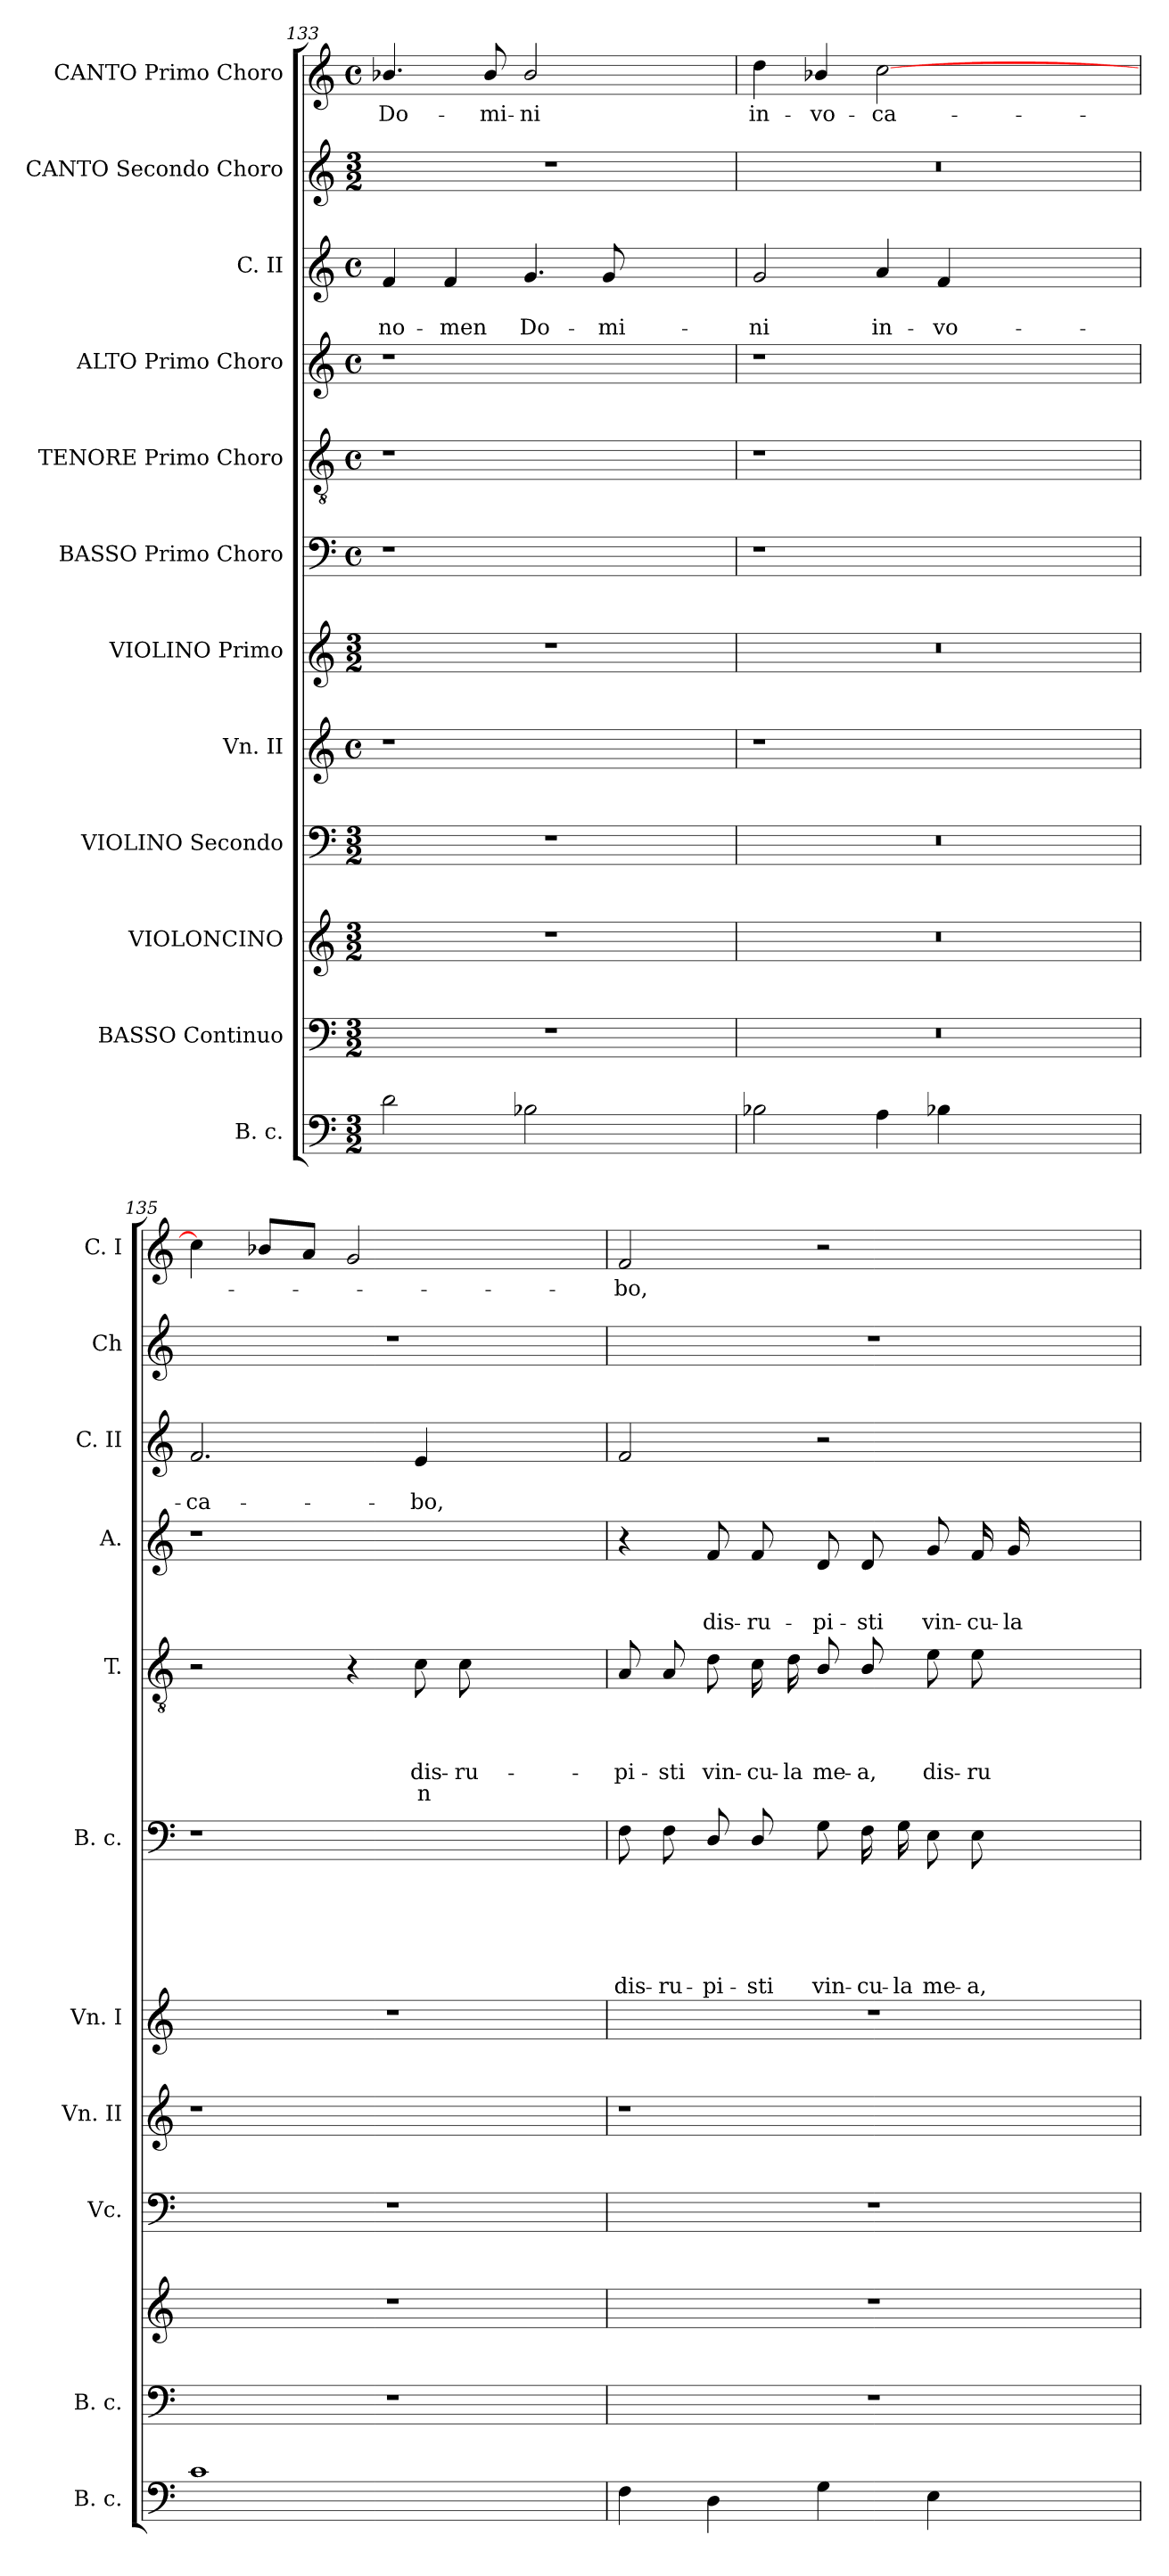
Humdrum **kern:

**kern	**kern	**kern	**kern	**kern	**kern	**kern	**text	**text	**text	**text	**text	**text	**kern	**text	**text	**text	**text	**text	**kern	**text	**text	**text	**kern	**text	**text	**kern	**kern	**text
*part12	*part11	*part10	*part9	*part8	*part7	*part6	*part6	*part6	*part6	*part6	*part6	*part6	*part5	*part5	*part5	*part5	*part5	*part5	*part4	*part4	*part4	*part4	*part3	*part3	*part3	*part2	*part1	*part1
*staff12	*staff11	*staff10	*staff9	*staff8	*staff7	*staff6	*staff6	*staff6	*staff6	*staff6	*staff6	*staff6	*staff5	*staff5	*staff5	*staff5	*staff5	*staff5	*staff4	*staff4	*staff4	*staff4	*staff3	*staff3	*staff3	*staff2	*staff1	*staff1
*I"B. c.	*I"BASSO Continuo	*I"VIOLONCINO	*I"VIOLINO Secondo	*I"Vn. II	*I"VIOLINO Primo	*I"BASSO Primo Choro	*	*	*	*	*	*	*I"TENORE Primo Choro	*	*	*	*	*	*I"ALTO Primo Choro	*	*	*	*I"C. II	*	*	*I"CANTO Secondo Choro	*I"CANTO Primo Choro	*
*I'B. c.	*I'B. c.	*	*I'Vc.	*I'Vn. II	*I'Vn. I	*I'B. c.	*	*	*	*	*	*	*I'T.	*	*	*	*	*	*I'A.	*	*	*	*I'C. II	*	*	*I'Ch	*I'C. I	*
*clefF4	*clefF4	*clefG2	*clefF4	*clefG2	*clefG2	*clefF4	*	*	*	*	*	*	*clefGv2	*	*	*	*	*	*clefG2	*	*	*	*clefG2	*	*	*clefG2	*clefG2	*
*	*ITrd7c12	*	*	*	*	*	*	*	*	*	*	*	*	*	*	*	*	*	*	*	*	*	*	*	*	*	*	*
*k[]	*k[]	*k[]	*k[]	*k[]	*k[]	*k[]	*	*	*	*	*	*	*k[]	*	*	*	*	*	*k[]	*	*	*	*k[]	*	*	*k[]	*k[]	*
*C:	*C:	*C:	*C:	*C:	*C:	*C:	*	*	*	*	*	*	*C:	*	*	*	*	*	*C:	*	*	*	*C:	*	*	*C:	*C:	*
*M3/2	*M3/2	*M3/2	*M3/2	*M4/4	*M3/2	*M4/4	*	*	*	*	*	*	*M4/4	*	*	*	*	*	*M4/4	*	*	*	*M4/4	*	*	*M3/2	*M4/4	*
*	*	*	*	*met(c)	*	*met(c)	*	*	*	*	*	*	*met(c)	*	*	*	*	*	*met(c)	*	*	*	*met(c)	*	*	*	*met(c)	*
=133	=133	=133	=133	=133	=133	=133	=133	=133	=133	=133	=133	=133	=133	=133	=133	=133	=133	=133	=133	=133	=133	=133	=133	=133	=133	=133	=133	=133
!	!	!	!	!	!	!	!	!	!	!	!	!	!	!	!	!	!	!	!	!	!	!	!	!	!LO:LY:b	!	!	!LO:LY:b
2d>\	1.r	1.r	1.r	1r	1.r	1r	.	.	.	.	.	.	1r	.	.	.	.	.	1r	.	.	.	4f/	.	no-	1.r	4.b-X/	Do-
!	!	!	!	!	!	!	!	!	!	!	!	!	!	!	!	!	!	!	!	!	!	!	!	!	!LO:LY:b	!	!	!
.	.	.	.	.	.	.	.	.	.	.	.	.	.	.	.	.	.	.	.	.	.	.	4f/	.	-men	.	.	.
!	!	!	!	!	!	!	!	!	!	!	!	!	!	!	!	!	!	!	!	!	!	!	!	!	!	!	!	!LO:LY:b
.	.	.	.	.	.	.	.	.	.	.	.	.	.	.	.	.	.	.	.	.	.	.	.	.	.	.	8b-/	-mi-
!	!	!	!	!	!	!	!	!	!	!	!	!	!	!	!	!	!	!	!	!	!	!	!	!	!LO:LY:b	!	!	!LO:LY:b
2B-X\	.	.	.	.	.	.	.	.	.	.	.	.	.	.	.	.	.	.	.	.	.	.	4.g/	.	Do-	.	2b-/	-ni
!	!	!	!	!	!	!	!	!	!	!	!	!	!	!	!	!	!	!	!	!	!	!	!	!	!LO:LY:b	!	!	!
.	.	.	.	.	.	.	.	.	.	.	.	.	.	.	.	.	.	.	.	.	.	.	8g/	.	-mi-	.	.	.
2ryy	.	.	.	2ryy	.	2ryy	.	.	.	.	.	.	2ryy	.	.	.	.	.	2ryy	.	.	.	2ryy	.	.	.	2ryy	.
=134	=134	=134	=134	=134	=134	=134	=134	=134	=134	=134	=134	=134	=134	=134	=134	=134	=134	=134	=134	=134	=134	=134	=134	=134	=134	=134	=134	=134
!	!	!	!	!	!	!	!	!	!	!	!	!	!	!	!	!	!	!	!	!	!	!	!	!	!LO:LY:b	!	!	!LO:LY:b
2B->\	1.r	1.r	1.r	1r	1.r	1r	.	.	.	.	.	.	1r	.	.	.	.	.	1r	.	.	.	2g/	.	-ni	1.r	4dd\	in-
!	!	!	!	!	!	!	!	!	!	!	!	!	!	!	!	!	!	!	!	!	!	!	!	!	!	!	!	!LO:LY:b
.	.	.	.	.	.	.	.	.	.	.	.	.	.	.	.	.	.	.	.	.	.	.	.	.	.	.	4b-X/	-vo-
!	!	!	!	!	!	!	!	!	!	!	!	!	!	!	!	!	!	!	!	!	!	!	!	!	!LO:LY:b	!	!	!LO:LY:b
4A\	.	.	.	.	.	.	.	.	.	.	.	.	.	.	.	.	.	.	.	.	.	.	4a/	.	in-	.	[>2cc\	-ca-
!	!	!	!	!	!	!	!	!	!	!	!	!	!	!	!	!	!	!	!	!	!	!	!	!	!LO:LY:b	!	!	!
4B-X\	.	.	.	.	.	.	.	.	.	.	.	.	.	.	.	.	.	.	.	.	.	.	4f/	.	-vo-	.	.	.
2ryy	.	.	.	2ryy	.	2ryy	.	.	.	.	.	.	2ryy	.	.	.	.	.	2ryy	.	.	.	2ryy	.	.	.	2ryy	.
=135	=135	=135	=135	=135	=135	=135	=135	=135	=135	=135	=135	=135	=135	=135	=135	=135	=135	=135	=135	=135	=135	=135	=135	=135	=135	=135	=135	=135
!	!	!	!	!	!	!	!	!	!	!	!	!	!	!	!	!	!	!	!	!	!	!	!	!	!LO:LY:b	!	!	!
1c	1.r	1.r	1.r	1r	1.r	1r	.	.	.	.	.	.	2r	.	.	.	.	.	1r	.	.	.	2.f/	.	-ca-	1.r	4cc\]	.
.	.	.	.	.	.	.	.	.	.	.	.	.	.	.	.	.	.	.	.	.	.	.	.	.	.	.	8b-X/L	.
.	.	.	.	.	.	.	.	.	.	.	.	.	.	.	.	.	.	.	.	.	.	.	.	.	.	.	8a/J	.
.	.	.	.	.	.	.	.	.	.	.	.	.	4r	.	.	.	.	.	.	.	.	.	.	.	.	.	2g/	.
!	!	!	!	!	!	!	!	!	!	!	!	!	!	!	!	!	!LO:LY:b	!LO:LY:b	!	!	!	!	!	!	!LO:LY:b	!	!	!
.	.	.	.	.	.	.	.	.	.	.	.	.	8c\	.	.	.	dis-	n	.	.	.	.	4e/	.	-bo,	.	.	.
!	!	!	!	!	!	!	!	!	!	!	!	!	!	!	!	!	!LO:LY:b	!	!	!	!	!	!	!	!	!	!	!
.	.	.	.	.	.	.	.	.	.	.	.	.	8c\	.	.	.	-ru-	.	.	.	.	.	.	.	.	.	.	.
2ryy	.	.	.	2ryy	.	2ryy	.	.	.	.	.	.	2ryy	.	.	.	.	.	2ryy	.	.	.	2ryy	.	.	.	2ryy	.
!!LO:PB:g=z
=136	=136	=136	=136	=136	=136	=136	=136	=136	=136	=136	=136	=136	=136	=136	=136	=136	=136	=136	=136	=136	=136	=136	=136	=136	=136	=136	=136	=136
!	!	!	!	!	!	!	!	!	!	!	!	!LO:LY:b	!	!	!	!	!LO:LY:b	!	!	!	!	!	!	!	!	!	!	!LO:LY:b
4F\	1.r	1.r	1.r	1r	1.r	8F\	.	.	.	.	.	dis-	8A/	.	.	.	-pi-	.	4r	.	.	.	2f/	.	.	1.r	2f/	-bo,
!	!	!	!	!	!	!	!	!	!	!	!	!LO:LY:b	!	!	!	!	!LO:LY:b	!	!	!	!	!	!	!	!	!	!	!
.	.	.	.	.	.	8F\	.	.	.	.	.	-ru-	8A/	.	.	.	-sti	.	.	.	.	.	.	.	.	.	.	.
!	!	!	!	!	!	!	!	!	!	!	!	!LO:LY:b	!	!	!	!	!LO:LY:b	!	!	!	!	!LO:LY:b	!	!	!	!	!	!
4D\	.	.	.	.	.	8D/	.	.	.	.	.	-pi-	8d\	.	.	.	vin-	.	8f/	.	.	dis-	.	.	.	.	.	.
!	!	!	!	!	!	!	!	!	!	!	!	!LO:LY:b	!	!	!	!	!LO:LY:b	!	!	!	!	!LO:LY:b	!	!	!	!	!	!
.	.	.	.	.	.	8D/	.	.	.	.	.	-sti	16c\	.	.	.	-cu-	.	8f/	.	.	-ru-	.	.	.	.	.	.
!	!	!	!	!	!	!	!	!	!	!	!	!	!	!	!	!	!LO:LY:b:rj	!	!	!	!	!	!	!	!	!	!	!
.	.	.	.	.	.	.	.	.	.	.	.	.	16d\	.	.	.	-la	.	.	.	.	.	.	.	.	.	.	.
!	!	!	!	!	!	!	!	!	!	!	!	!LO:LY:b	!	!	!	!	!LO:LY:b	!	!	!	!	!LO:LY:b	!	!	!	!	!	!
4G\	.	.	.	.	.	8G\	.	.	.	.	.	vin-	8B/	.	.	.	me-	.	8d/	.	.	-pi-	2r	.	.	.	2r	.
!	!	!	!	!	!	!	!	!	!	!	!	!LO:LY:b	!	!	!	!	!LO:LY:b	!	!	!	!	!LO:LY:b	!	!	!	!	!	!
.	.	.	.	.	.	16F\	.	.	.	.	.	-cu-	8B/	.	.	.	-a,	.	8d/	.	.	-sti	.	.	.	.	.	.
!	!	!	!	!	!	!	!	!	!	!	!	!LO:LY:b:rj	!	!	!	!	!	!	!	!	!	!	!	!	!	!	!	!
.	.	.	.	.	.	16G\	.	.	.	.	.	-la	.	.	.	.	.	.	.	.	.	.	.	.	.	.	.	.
!	!	!	!	!	!	!	!	!	!	!	!	!LO:LY:b	!	!	!	!	!LO:LY:b	!	!	!	!	!LO:LY:b	!	!	!	!	!	!
4E\	.	.	.	.	.	8E\	.	.	.	.	.	me-	8e\	.	.	.	dis-	.	8g/	.	.	vin-	.	.	.	.	.	.
!	!	!	!	!	!	!	!	!	!	!	!	!LO:LY:b	!	!	!	!	!LO:LY:b	!	!	!	!	!LO:LY:b	!	!	!	!	!	!
.	.	.	.	.	.	8E\	.	.	.	.	.	-a,	8e\	.	.	.	-ru-	.	16f/	.	.	-cu-	.	.	.	.	.	.
!	!	!	!	!	!	!	!	!	!	!	!	!	!	!	!	!	!	!	!	!	!	!LO:LY:b:rj	!	!	!	!	!	!
.	.	.	.	.	.	.	.	.	.	.	.	.	.	.	.	.	.	.	16g/	.	.	-la	.	.	.	.	.	.
2ryy	.	.	.	2ryy	.	2ryy	.	.	.	.	.	.	2ryy	.	.	.	.	.	2ryy	.	.	.	2ryy	.	.	.	2ryy	.
=	=	=	=	=	=	=	=	=	=	=	=	=	=	=	=	=	=	=	=	=	=	=	=	=	=	=	=	=
*-	*-	*-	*-	*-	*-	*-	*-	*-	*-	*-	*-	*-	*-	*-	*-	*-	*-	*-	*-	*-	*-	*-	*-	*-	*-	*-	*-	*-
